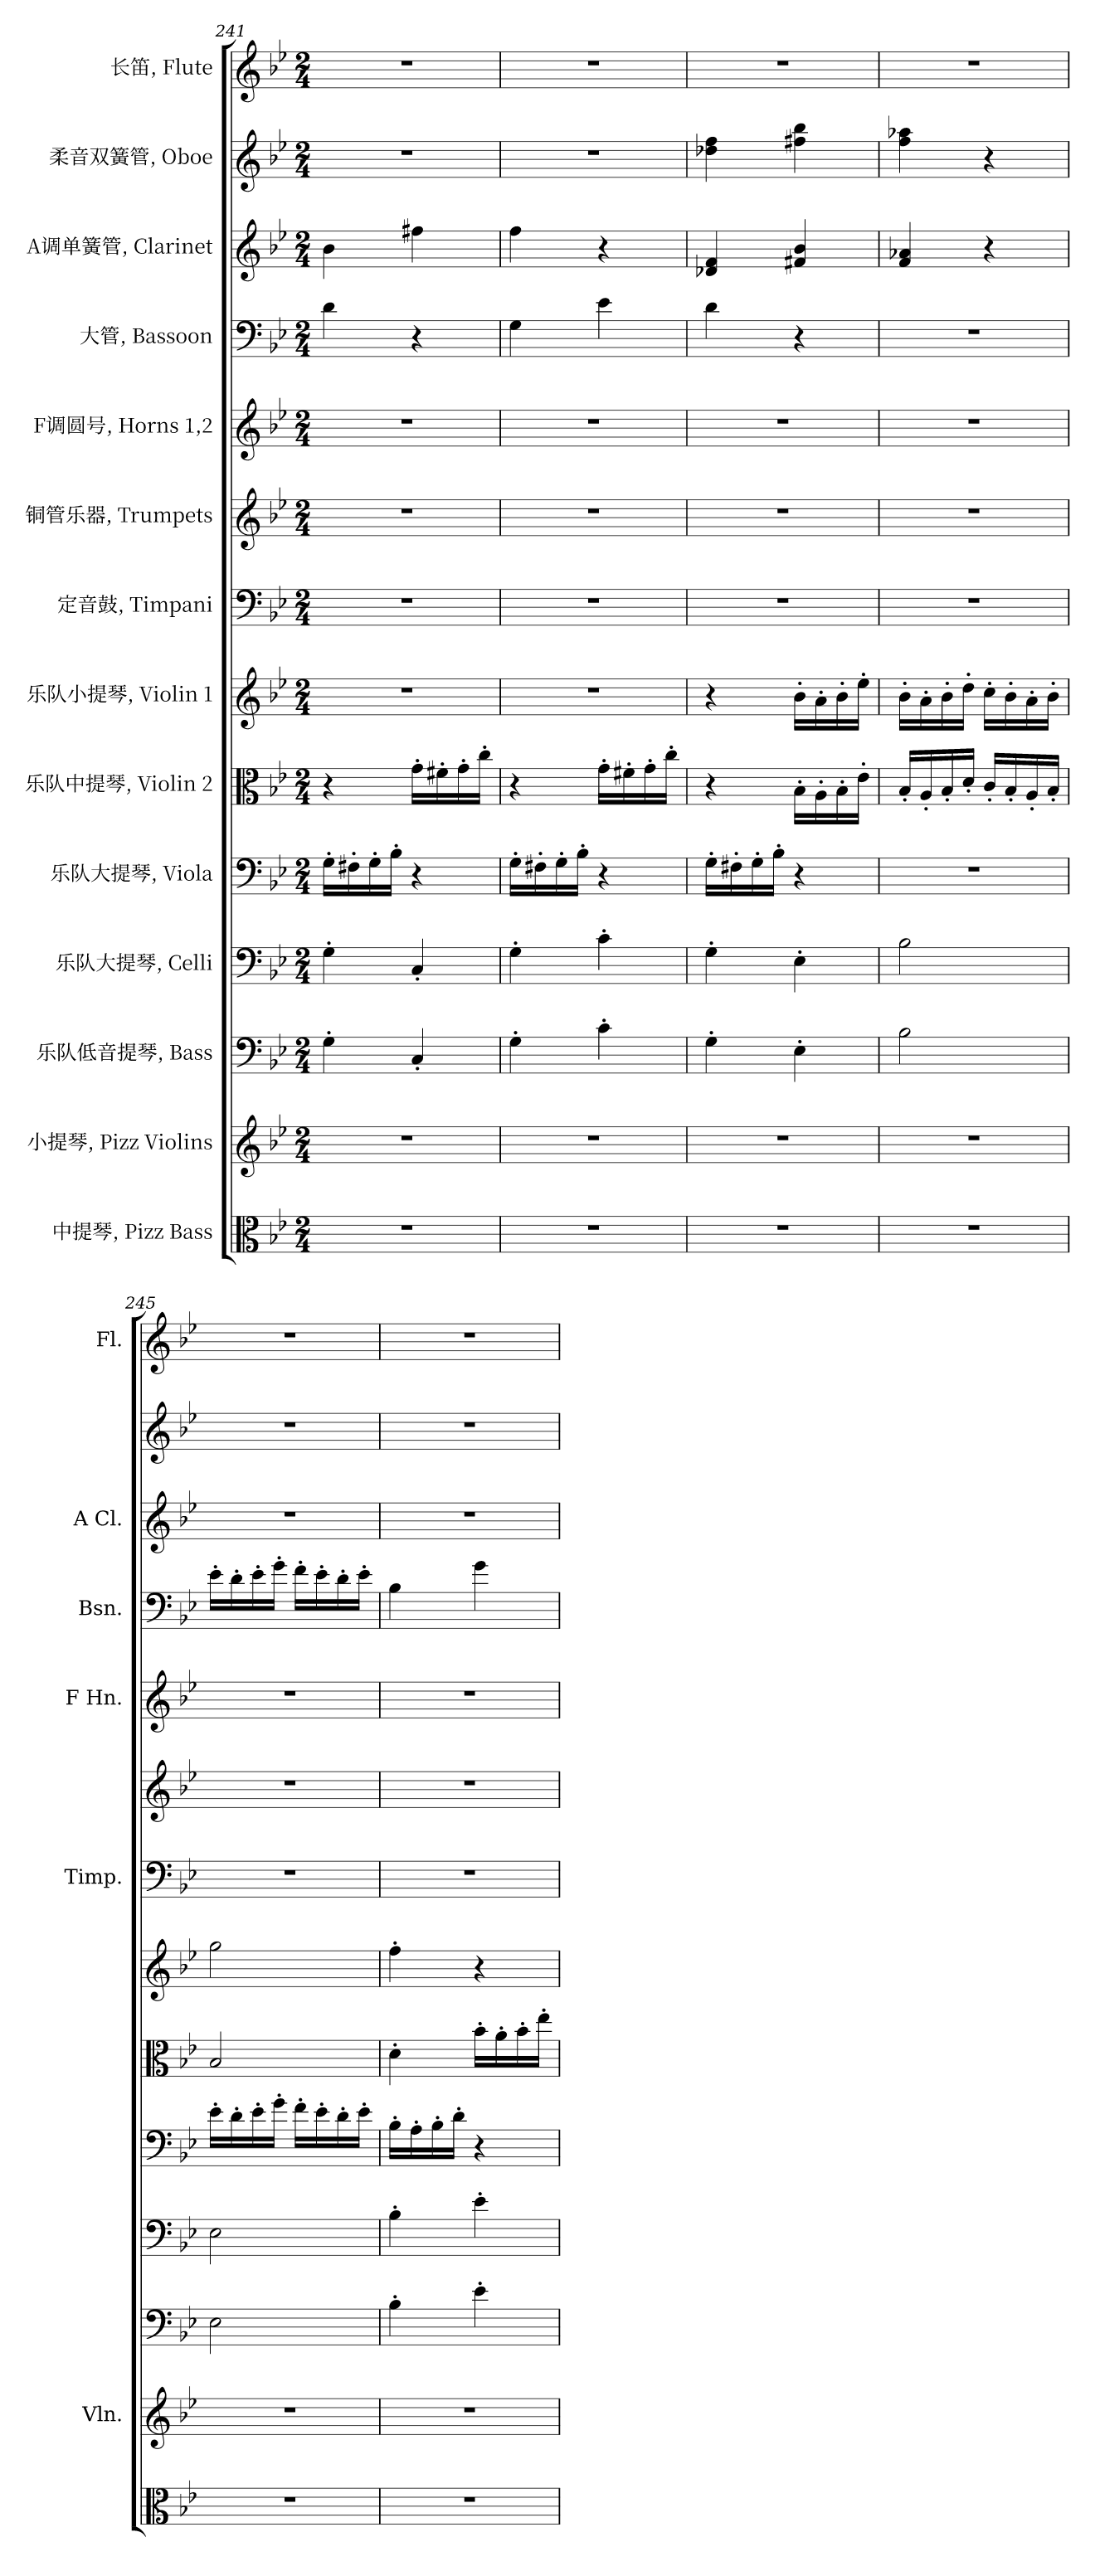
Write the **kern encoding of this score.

**kern	**kern	**kern	**kern	**kern	**kern	**kern	**kern	**kern	**kern	**kern	**kern	**kern	**kern
*part14	*part13	*part12	*part11	*part10	*part9	*part8	*part7	*part6	*part5	*part4	*part3	*part2	*part1
*staff14	*staff13	*staff12	*staff11	*staff10	*staff9	*staff8	*staff7	*staff6	*staff5	*staff4	*staff3	*staff2	*staff1
*I"中提琴, Pizz Bass	*I"小提琴, Pizz Violins	*I"乐队低音提琴, Bass	*I"乐队大提琴, Celli	*I"乐队大提琴, Viola	*I"乐队中提琴, Violin 2	*I"乐队小提琴, Violin 1	*I"定音鼓, Timpani	*I"铜管乐器, Trumpets	*I"F调圆号, Horns 1,2	*I"大管, Bassoon	*I"A调单簧管, Clarinet	*I"柔音双簧管, Oboe	*I"长笛, Flute
*	*I'Vln.	*	*	*	*	*	*I'Timp.	*	*I'F Hn.	*I'Bsn.	*I'A Cl.	*	*I'Fl.
*clefC3	*clefG2	*clefF4	*clefF4	*clefF4	*clefC3	*clefG2	*clefF4	*clefG2	*clefG2	*clefF4	*clefG2	*clefG2	*clefG2
*	*	*ITrd7c12	*	*	*	*	*	*	*ITrd4c7	*	*ITrd2c3	*ITrd2c3	*
*k[b-e-]	*k[b-e-]	*k[b-e-]	*k[b-e-]	*k[b-e-]	*k[b-e-]	*k[b-e-]	*k[b-e-]	*k[b-e-]	*k[b-e-a-]	*k[b-e-]	*k[f#]	*k[f#]	*k[b-e-]
*M2/4	*M2/4	*M2/4	*M2/4	*M2/4	*M2/4	*M2/4	*M2/4	*M2/4	*M2/4	*M2/4	*M2/4	*M2/4	*M2/4
=241	=241	=241	=241	=241	=241	=241	=241	=241	=241	=241	=241	=241	=241
2r	2r	4GG'\	4G'\	16G'\LL	4r	2r	2r	2r	2r	4d\	4g\	2r	2r
.	.	.	.	16F#X'\	.	.	.	.	.	.	.	.	.
.	.	.	.	16G'\	.	.	.	.	.	.	.	.	.
.	.	.	.	16B-'\JJ	.	.	.	.	.	.	.	.	.
.	.	4CC'/	4C'/	4r	16g'\LL	.	.	.	.	4r	4dd#X\	.	.
.	.	.	.	.	16f#X'\	.	.	.	.	.	.	.	.
.	.	.	.	.	16g'\	.	.	.	.	.	.	.	.
.	.	.	.	.	16cc'\JJ	.	.	.	.	.	.	.	.
=242	=242	=242	=242	=242	=242	=242	=242	=242	=242	=242	=242	=242	=242
2r	2r	4GG'\	4G'\	16G'\LL	4r	2r	2r	2r	2r	4G\	4dd\	2r	2r
.	.	.	.	16F#X'\	.	.	.	.	.	.	.	.	.
.	.	.	.	16G'\	.	.	.	.	.	.	.	.	.
.	.	.	.	16B-'\JJ	.	.	.	.	.	.	.	.	.
.	.	4C'\	4c'\	4r	16g'\LL	.	.	.	.	4e-\	4r	.	.
.	.	.	.	.	16f#X'\	.	.	.	.	.	.	.	.
.	.	.	.	.	16g'\	.	.	.	.	.	.	.	.
.	.	.	.	.	16cc'\JJ	.	.	.	.	.	.	.	.
!!LO:PB:g=z
=243	=243	=243	=243	=243	=243	=243	=243	=243	=243	=243	=243	=243	=243
2r	2r	4GG'\	4G'\	16G'\LL	4r	4r	2r	2r	2r	4d\	4B-X/ 4d/	4b-X\ 4dd\	2r
.	.	.	.	16F#X'\	.	.	.	.	.	.	.	.	.
.	.	.	.	16G'\	.	.	.	.	.	.	.	.	.
.	.	.	.	16B-'\JJ	.	.	.	.	.	.	.	.	.
.	.	4EE-'\	4E-'\	4r	16B-'\LL	16b-'\LL	.	.	.	4r	4d#X/ 4g/	4dd#X\ 4gg\	.
.	.	.	.	.	16A'\	16a'\	.	.	.	.	.	.	.
.	.	.	.	.	16B-'\	16b-'\	.	.	.	.	.	.	.
.	.	.	.	.	16e-'\JJ	16ee-'\JJ	.	.	.	.	.	.	.
=244	=244	=244	=244	=244	=244	=244	=244	=244	=244	=244	=244	=244	=244
2r	2r	2BB-\	2B-\	2r	16B-'/LL	16b-'\LL	2r	2r	2r	2r	4d/ 4fn/	4dd\ 4ffn\	2r
.	.	.	.	.	16A'/	16a'\	.	.	.	.	.	.	.
.	.	.	.	.	16B-'/	16b-'\	.	.	.	.	.	.	.
.	.	.	.	.	16d'/JJ	16dd'\JJ	.	.	.	.	.	.	.
.	.	.	.	.	16c'/LL	16cc'\LL	.	.	.	.	4r	4r	.
.	.	.	.	.	16B-'/	16b-'\	.	.	.	.	.	.	.
.	.	.	.	.	16A'/	16a'\	.	.	.	.	.	.	.
.	.	.	.	.	16B-'/JJ	16b-'\JJ	.	.	.	.	.	.	.
=245	=245	=245	=245	=245	=245	=245	=245	=245	=245	=245	=245	=245	=245
2r	2r	2EE-\	2E-\	16e-'\LL	2B-/	2gg\	2r	2r	2r	16e-'\LL	2r	2r	2r
.	.	.	.	16d'\	.	.	.	.	.	16d'\	.	.	.
.	.	.	.	16e-'\	.	.	.	.	.	16e-'\	.	.	.
.	.	.	.	16g'\JJ	.	.	.	.	.	16g'\JJ	.	.	.
.	.	.	.	16f'\LL	.	.	.	.	.	16f'\LL	.	.	.
.	.	.	.	16e-'\	.	.	.	.	.	16e-'\	.	.	.
.	.	.	.	16d'\	.	.	.	.	.	16d'\	.	.	.
.	.	.	.	16e-'\JJ	.	.	.	.	.	16e-'\JJ	.	.	.
=246	=246	=246	=246	=246	=246	=246	=246	=246	=246	=246	=246	=246	=246
2r	2r	4BB-'\	4B-'\	16B-'\LL	4d'\	4ff'\	2r	2r	2r	4B-\	2r	2r	2r
.	.	.	.	16A'\	.	.	.	.	.	.	.	.	.
.	.	.	.	16B-'\	.	.	.	.	.	.	.	.	.
.	.	.	.	16d'\JJ	.	.	.	.	.	.	.	.	.
.	.	4E-'\	4e-'\	4r	16b-'\LL	4r	.	.	.	4g\	.	.	.
.	.	.	.	.	16a'\	.	.	.	.	.	.	.	.
.	.	.	.	.	16b-'\	.	.	.	.	.	.	.	.
.	.	.	.	.	16ee-'\JJ	.	.	.	.	.	.	.	.
=	=	=	=	=	=	=	=	=	=	=	=	=	=
*-	*-	*-	*-	*-	*-	*-	*-	*-	*-	*-	*-	*-	*-
